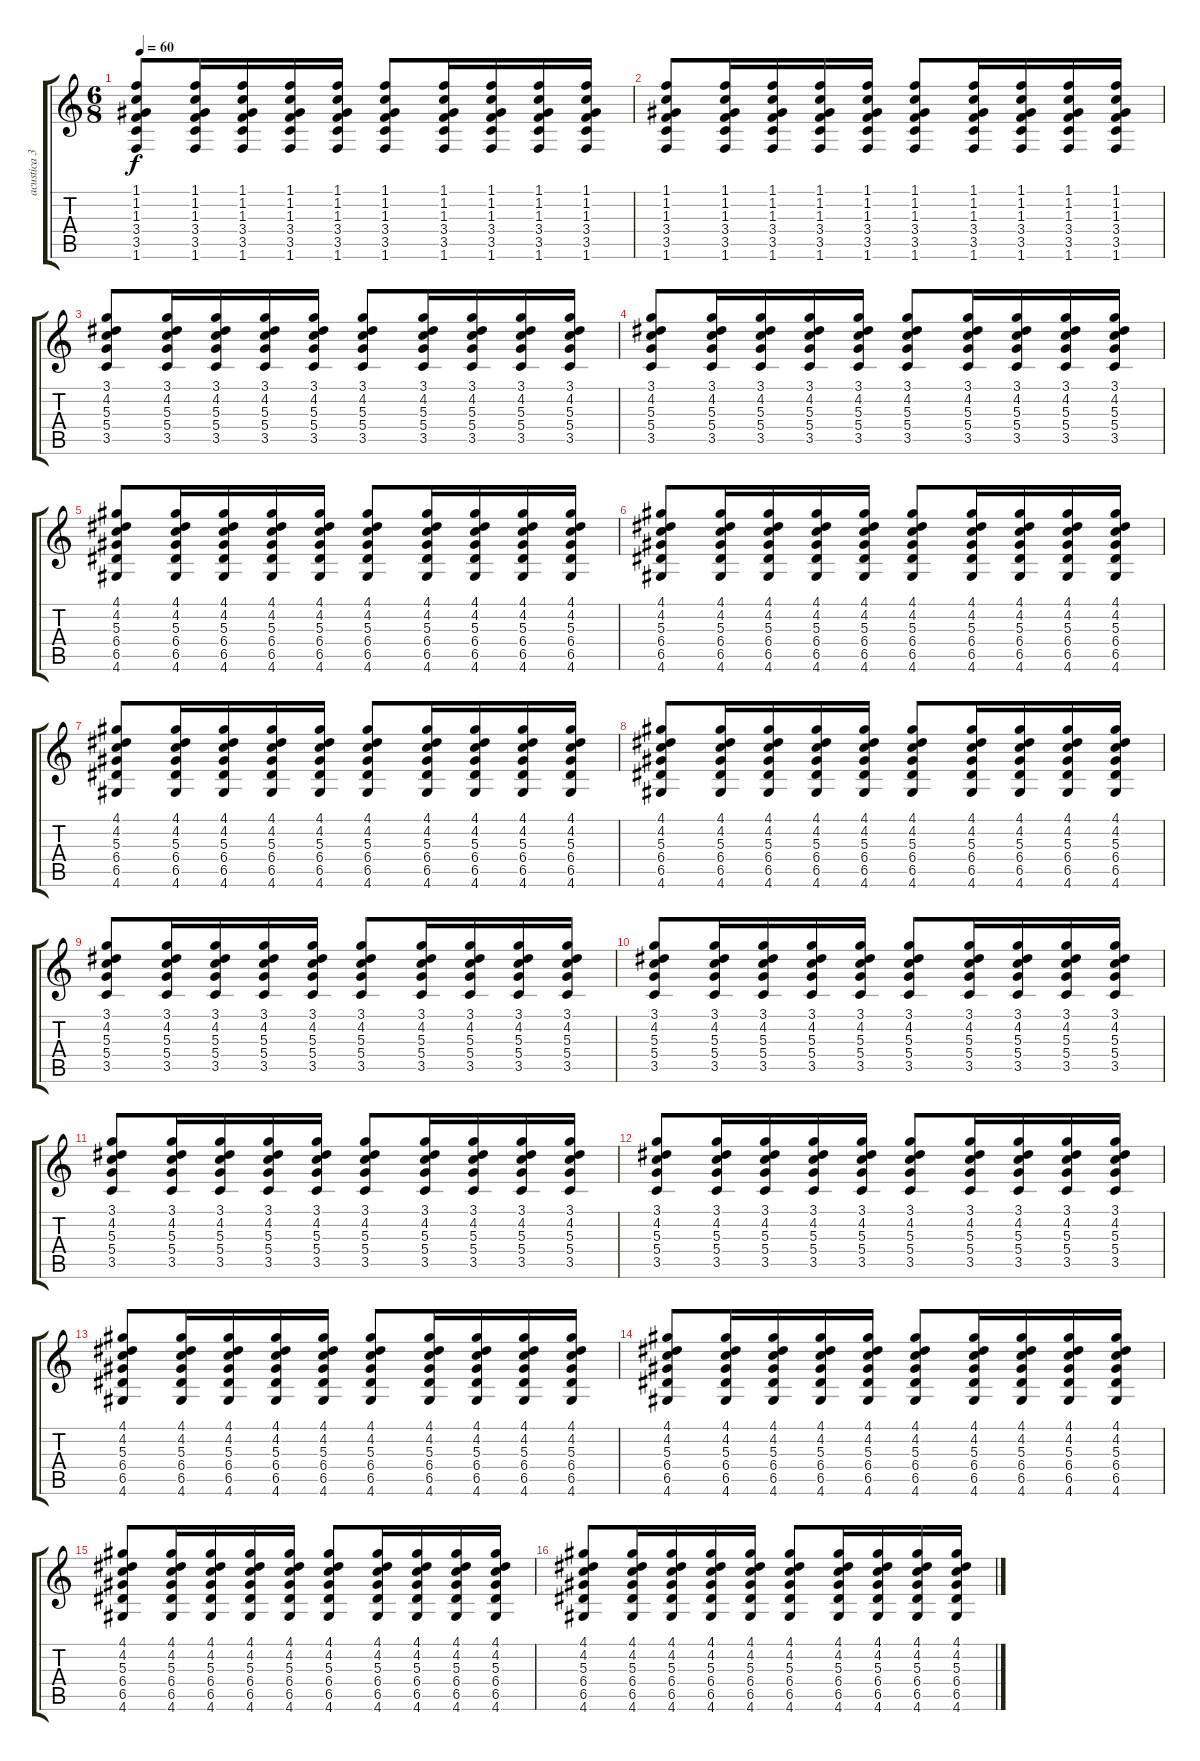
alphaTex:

\track ("acustica 3" "acustica 3") {instrument acousticguitarnylon}
\staff {score tabs}
\tuning (E4 B3 G3 D3 A2 E2) {hide}
\ts (6 8)
\tempo 60
\clef g2
\ks c
(1.1 1.2 1.3 3.4 3.5 1.6).8{dy f} (1.1 1.2 1.3 3.4 3.5 1.6).16 (1.1 1.2 1.3 3.4 3.5 1.6).16 (1.1 1.2 1.3 3.4 3.5 1.6).16 (1.1 1.2 1.3 3.4 3.5 1.6).16 (1.1 1.2 1.3 3.4 3.5 1.6).8 (1.1 1.2 1.3 3.4 3.5 1.6).16 (1.1 1.2 1.3 3.4 3.5 1.6).16 (1.1 1.2 1.3 3.4 3.5 1.6).16 (1.1 1.2 1.3 3.4 3.5 1.6).16 |
(1.1 1.2 1.3 3.4 3.5 1.6).8 (1.1 1.2 1.3 3.4 3.5 1.6).16 (1.1 1.2 1.3 3.4 3.5 1.6).16 (1.1 1.2 1.3 3.4 3.5 1.6).16 (1.1 1.2 1.3 3.4 3.5 1.6).16 (1.1 1.2 1.3 3.4 3.5 1.6).8 (1.1 1.2 1.3 3.4 3.5 1.6).16 (1.1 1.2 1.3 3.4 3.5 1.6).16 (1.1 1.2 1.3 3.4 3.5 1.6).16 (1.1 1.2 1.3 3.4 3.5 1.6).16 |
(3.1 4.2 5.3 5.4 3.5).8 (3.1 4.2 5.3 5.4 3.5).16 (3.1 4.2 5.3 5.4 3.5).16 (3.1 4.2 5.3 5.4 3.5).16 (3.1 4.2 5.3 5.4 3.5).16 (3.1 4.2 5.3 5.4 3.5).8 (3.1 4.2 5.3 5.4 3.5).16 (3.1 4.2 5.3 5.4 3.5).16 (3.1 4.2 5.3 5.4 3.5).16 (3.1 4.2 5.3 5.4 3.5).16 |
(3.1 4.2 5.3 5.4 3.5).8 (3.1 4.2 5.3 5.4 3.5).16 (3.1 4.2 5.3 5.4 3.5).16 (3.1 4.2 5.3 5.4 3.5).16 (3.1 4.2 5.3 5.4 3.5).16 (3.1 4.2 5.3 5.4 3.5).8 (3.1 4.2 5.3 5.4 3.5).16 (3.1 4.2 5.3 5.4 3.5).16 (3.1 4.2 5.3 5.4 3.5).16 (3.1 4.2 5.3 5.4 3.5).16 |
(4.1 4.2 5.3 6.4 6.5 4.6).8 (4.1 4.2 5.3 6.4 6.5 4.6).16 (4.1 4.2 5.3 6.4 6.5 4.6).16 (4.1 4.2 5.3 6.4 6.5 4.6).16 (4.1 4.2 5.3 6.4 6.5 4.6).16 (4.1 4.2 5.3 6.4 6.5 4.6).8 (4.1 4.2 5.3 6.4 6.5 4.6).16 (4.1 4.2 5.3 6.4 6.5 4.6).16 (4.1 4.2 5.3 6.4 6.5 4.6).16 (4.1 4.2 5.3 6.4 6.5 4.6).16 |
(4.1 4.2 5.3 6.4 6.5 4.6).8 (4.1 4.2 5.3 6.4 6.5 4.6).16 (4.1 4.2 5.3 6.4 6.5 4.6).16 (4.1 4.2 5.3 6.4 6.5 4.6).16 (4.1 4.2 5.3 6.4 6.5 4.6).16 (4.1 4.2 5.3 6.4 6.5 4.6).8 (4.1 4.2 5.3 6.4 6.5 4.6).16 (4.1 4.2 5.3 6.4 6.5 4.6).16 (4.1 4.2 5.3 6.4 6.5 4.6).16 (4.1 4.2 5.3 6.4 6.5 4.6).16 |
(4.1 4.2 5.3 6.4 6.5 4.6).8 (4.1 4.2 5.3 6.4 6.5 4.6).16 (4.1 4.2 5.3 6.4 6.5 4.6).16 (4.1 4.2 5.3 6.4 6.5 4.6).16 (4.1 4.2 5.3 6.4 6.5 4.6).16 (4.1 4.2 5.3 6.4 6.5 4.6).8 (4.1 4.2 5.3 6.4 6.5 4.6).16 (4.1 4.2 5.3 6.4 6.5 4.6).16 (4.1 4.2 5.3 6.4 6.5 4.6).16 (4.1 4.2 5.3 6.4 6.5 4.6).16 |
(4.1 4.2 5.3 6.4 6.5 4.6).8 (4.1 4.2 5.3 6.4 6.5 4.6).16 (4.1 4.2 5.3 6.4 6.5 4.6).16 (4.1 4.2 5.3 6.4 6.5 4.6).16 (4.1 4.2 5.3 6.4 6.5 4.6).16 (4.1 4.2 5.3 6.4 6.5 4.6).8 (4.1 4.2 5.3 6.4 6.5 4.6).16 (4.1 4.2 5.3 6.4 6.5 4.6).16 (4.1 4.2 5.3 6.4 6.5 4.6).16 (4.1 4.2 5.3 6.4 6.5 4.6).16 |
(3.1 4.2 5.3 5.4 3.5).8 (3.1 4.2 5.3 5.4 3.5).16 (3.1 4.2 5.3 5.4 3.5).16 (3.1 4.2 5.3 5.4 3.5).16 (3.1 4.2 5.3 5.4 3.5).16 (3.1 4.2 5.3 5.4 3.5).8 (3.1 4.2 5.3 5.4 3.5).16 (3.1 4.2 5.3 5.4 3.5).16 (3.1 4.2 5.3 5.4 3.5).16 (3.1 4.2 5.3 5.4 3.5).16 |
(3.1 4.2 5.3 5.4 3.5).8 (3.1 4.2 5.3 5.4 3.5).16 (3.1 4.2 5.3 5.4 3.5).16 (3.1 4.2 5.3 5.4 3.5).16 (3.1 4.2 5.3 5.4 3.5).16 (3.1 4.2 5.3 5.4 3.5).8 (3.1 4.2 5.3 5.4 3.5).16 (3.1 4.2 5.3 5.4 3.5).16 (3.1 4.2 5.3 5.4 3.5).16 (3.1 4.2 5.3 5.4 3.5).16 |
(3.1 4.2 5.3 5.4 3.5).8 (3.1 4.2 5.3 5.4 3.5).16 (3.1 4.2 5.3 5.4 3.5).16 (3.1 4.2 5.3 5.4 3.5).16 (3.1 4.2 5.3 5.4 3.5).16 (3.1 4.2 5.3 5.4 3.5).8 (3.1 4.2 5.3 5.4 3.5).16 (3.1 4.2 5.3 5.4 3.5).16 (3.1 4.2 5.3 5.4 3.5).16 (3.1 4.2 5.3 5.4 3.5).16 |
(3.1 4.2 5.3 5.4 3.5).8 (3.1 4.2 5.3 5.4 3.5).16 (3.1 4.2 5.3 5.4 3.5).16 (3.1 4.2 5.3 5.4 3.5).16 (3.1 4.2 5.3 5.4 3.5).16 (3.1 4.2 5.3 5.4 3.5).8 (3.1 4.2 5.3 5.4 3.5).16 (3.1 4.2 5.3 5.4 3.5).16 (3.1 4.2 5.3 5.4 3.5).16 (3.1 4.2 5.3 5.4 3.5).16 |
(4.1 4.2 5.3 6.4 6.5 4.6).8 (4.1 4.2 5.3 6.4 6.5 4.6).16 (4.1 4.2 5.3 6.4 6.5 4.6).16 (4.1 4.2 5.3 6.4 6.5 4.6).16 (4.1 4.2 5.3 6.4 6.5 4.6).16 (4.1 4.2 5.3 6.4 6.5 4.6).8 (4.1 4.2 5.3 6.4 6.5 4.6).16 (4.1 4.2 5.3 6.4 6.5 4.6).16 (4.1 4.2 5.3 6.4 6.5 4.6).16 (4.1 4.2 5.3 6.4 6.5 4.6).16 |
(4.1 4.2 5.3 6.4 6.5 4.6).8 (4.1 4.2 5.3 6.4 6.5 4.6).16 (4.1 4.2 5.3 6.4 6.5 4.6).16 (4.1 4.2 5.3 6.4 6.5 4.6).16 (4.1 4.2 5.3 6.4 6.5 4.6).16 (4.1 4.2 5.3 6.4 6.5 4.6).8 (4.1 4.2 5.3 6.4 6.5 4.6).16 (4.1 4.2 5.3 6.4 6.5 4.6).16 (4.1 4.2 5.3 6.4 6.5 4.6).16 (4.1 4.2 5.3 6.4 6.5 4.6).16 |
(4.1 4.2 5.3 6.4 6.5 4.6).8 (4.1 4.2 5.3 6.4 6.5 4.6).16 (4.1 4.2 5.3 6.4 6.5 4.6).16 (4.1 4.2 5.3 6.4 6.5 4.6).16 (4.1 4.2 5.3 6.4 6.5 4.6).16 (4.1 4.2 5.3 6.4 6.5 4.6).8 (4.1 4.2 5.3 6.4 6.5 4.6).16 (4.1 4.2 5.3 6.4 6.5 4.6).16 (4.1 4.2 5.3 6.4 6.5 4.6).16 (4.1 4.2 5.3 6.4 6.5 4.6).16 |
(4.1 4.2 5.3 6.4 6.5 4.6).8 (4.1 4.2 5.3 6.4 6.5 4.6).16 (4.1 4.2 5.3 6.4 6.5 4.6).16 (4.1 4.2 5.3 6.4 6.5 4.6).16 (4.1 4.2 5.3 6.4 6.5 4.6).16 (4.1 4.2 5.3 6.4 6.5 4.6).8 (4.1 4.2 5.3 6.4 6.5 4.6).16 (4.1 4.2 5.3 6.4 6.5 4.6).16 (4.1 4.2 5.3 6.4 6.5 4.6).16 (4.1 4.2 5.3 6.4 6.5 4.6).16
